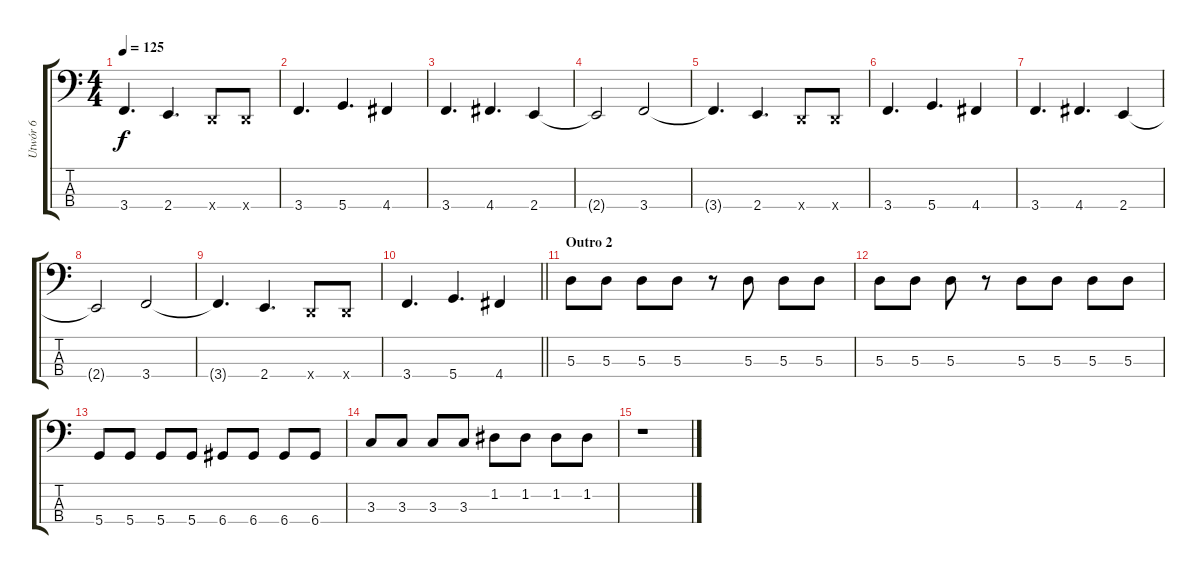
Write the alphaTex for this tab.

\track ("Utwór 6" "Utwór 6") {instrument electricbassfinger}
\staff {score tabs}
\tuning (G2 D2 A1 D1) {hide}
\ts (4 4)
\tempo 125
\clef f4
\ks c
3.4{t}.4{d dy f} 2.4.4{d} 0.4{x}.8 0.4{x}.8 |
3.4.4{d} 5.4.4{d} 4.4.4 |
3.4.4{d} 4.4.4{d} 2.4.4 |
2.4{t}.2 3.4.2 |
3.4{t}.4{d} 2.4.4{d} 0.4{x}.8 0.4{x}.8 |
3.4.4{d} 5.4.4{d} 4.4.4 |
3.4.4{d} 4.4.4{d} 2.4.4 |
2.4{t}.2 3.4.2 |
3.4{t}.4{d} 2.4.4{d} 0.4{x}.8 0.4{x}.8 |
\barLineRight lightlight
3.4.4{d} 5.4.4{d} 4.4.4 |
\section ("" "Outro 2")
5.3.8 5.3.8 5.3.8 5.3.8 r.8 5.3.8 5.3.8 5.3.8 |
5.3.8 5.3.8 5.3.8 r.8 5.3.8 5.3.8 5.3.8 5.3.8 |
5.4.8 5.4.8 5.4.8 5.4.8 6.4.8 6.4.8 6.4.8 6.4.8 |
3.3.8 3.3.8 3.3.8 3.3.8 1.2.8 1.2.8 1.2.8 1.2.8 |
r.1
